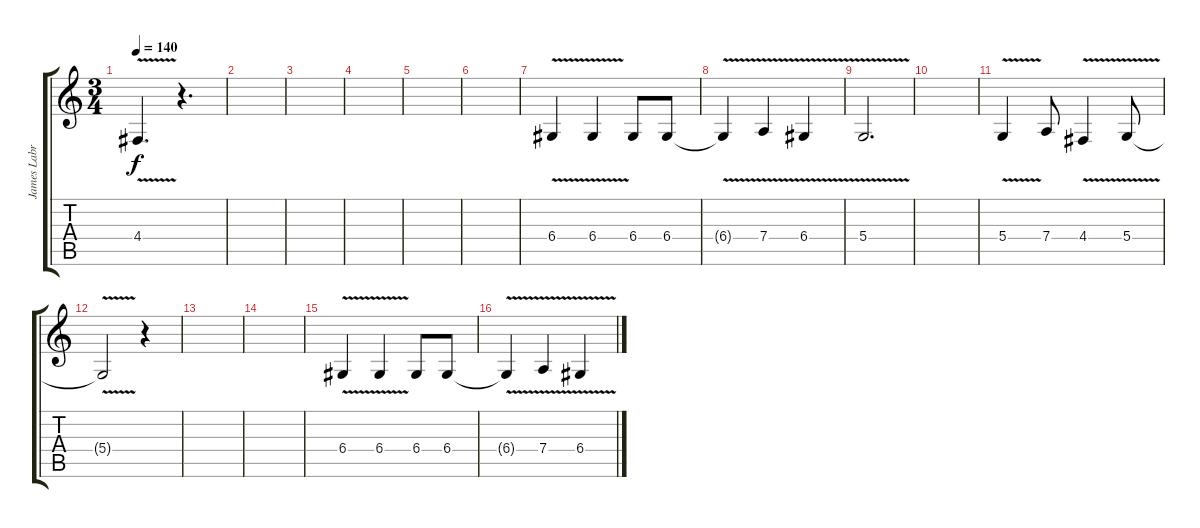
\track ("James Labrie" "James Labr") {instrument clarinet}
\staff {score tabs}
\tuning (E4 B3 G3 D3 A2 E2) {hide}
\ts (3 4)
\tempo 140
\clef g2
\ks c
4.4{v}.4{d dy f} r.4{d} |
|
|
|
|
|
6.4{v}.4 6.4{v}.4 6.4.8 6.4.8 |
6.4{v t}.4 7.4{v}.4 6.4{v}.4 |
5.4{v}.2{d} |
|
5.4{v}.4 7.4.8 4.4{v}.4 5.4{v}.8 |
5.4{v t}.2 r.4 |
|
|
6.4{v}.4 6.4{v}.4 6.4.8 6.4.8 |
6.4{v t}.4 7.4{v}.4 6.4{v}.4
